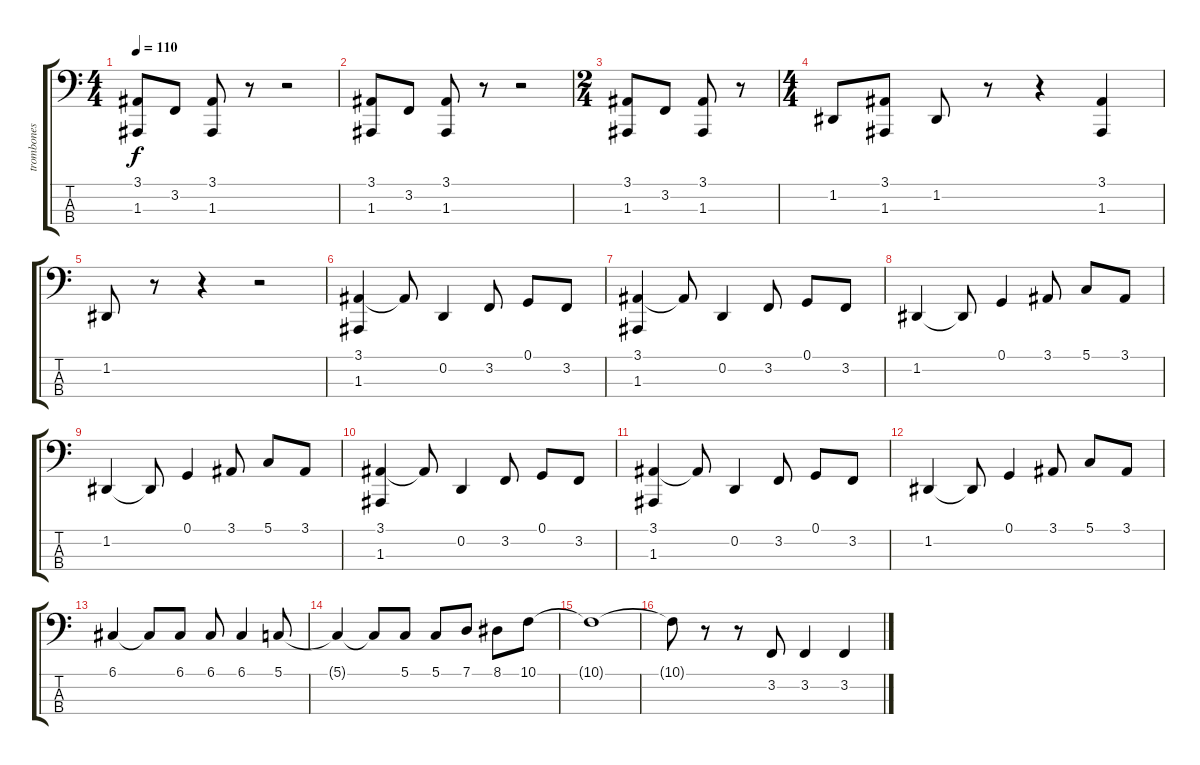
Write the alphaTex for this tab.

\track ("trombones" "trombones") {instrument trombone}
\staff {score tabs}
\tuning (G2 D2 A1 E1) {hide}
\ts (4 4)
\tempo 110
\clef f4
\ks c
(3.1 1.3).8{dy f} 3.2.8 (3.1 1.3).8 r.8 r.2 |
(3.1 1.3).8 3.2.8 (3.1 1.3).8 r.8 r.2 |
\ts (2 4)
(3.1 1.3).8 3.2.8 (3.1 1.3).8 r.8 |
\ts (4 4)
1.2.8 (3.1 1.3).8 1.2.8 r.8 r.4 (3.1 1.3).4 |
1.2.8 r.8 r.4 r.2 |
(3.1 1.3).4 3.1{t}.8 0.2.4 3.2.8 0.1.8 3.2.8 |
(3.1 1.3).4 3.1{t}.8 0.2.4 3.2.8 0.1.8 3.2.8 |
1.2.4 1.2{t}.8 0.1.4 3.1.8 5.1.8 3.1.8 |
1.2.4 1.2{t}.8 0.1.4 3.1.8 5.1.8 3.1.8 |
(3.1 1.3).4 3.1{t}.8 0.2.4 3.2.8 0.1.8 3.2.8 |
(3.1 1.3).4 3.1{t}.8 0.2.4 3.2.8 0.1.8 3.2.8 |
1.2.4 1.2{t}.8 0.1.4 3.1.8 5.1.8 3.1.8 |
6.1.4 6.1{t}.8 6.1.8 6.1.8 6.1.4 5.1.8 |
5.1{t}.4 5.1{t}.8 5.1.8 5.1.8 7.1.8 8.1.8 10.1.8 |
10.1{t}.1 |
10.1{t}.8 r.8 r.8 3.2.8 3.2.4 3.2.4
